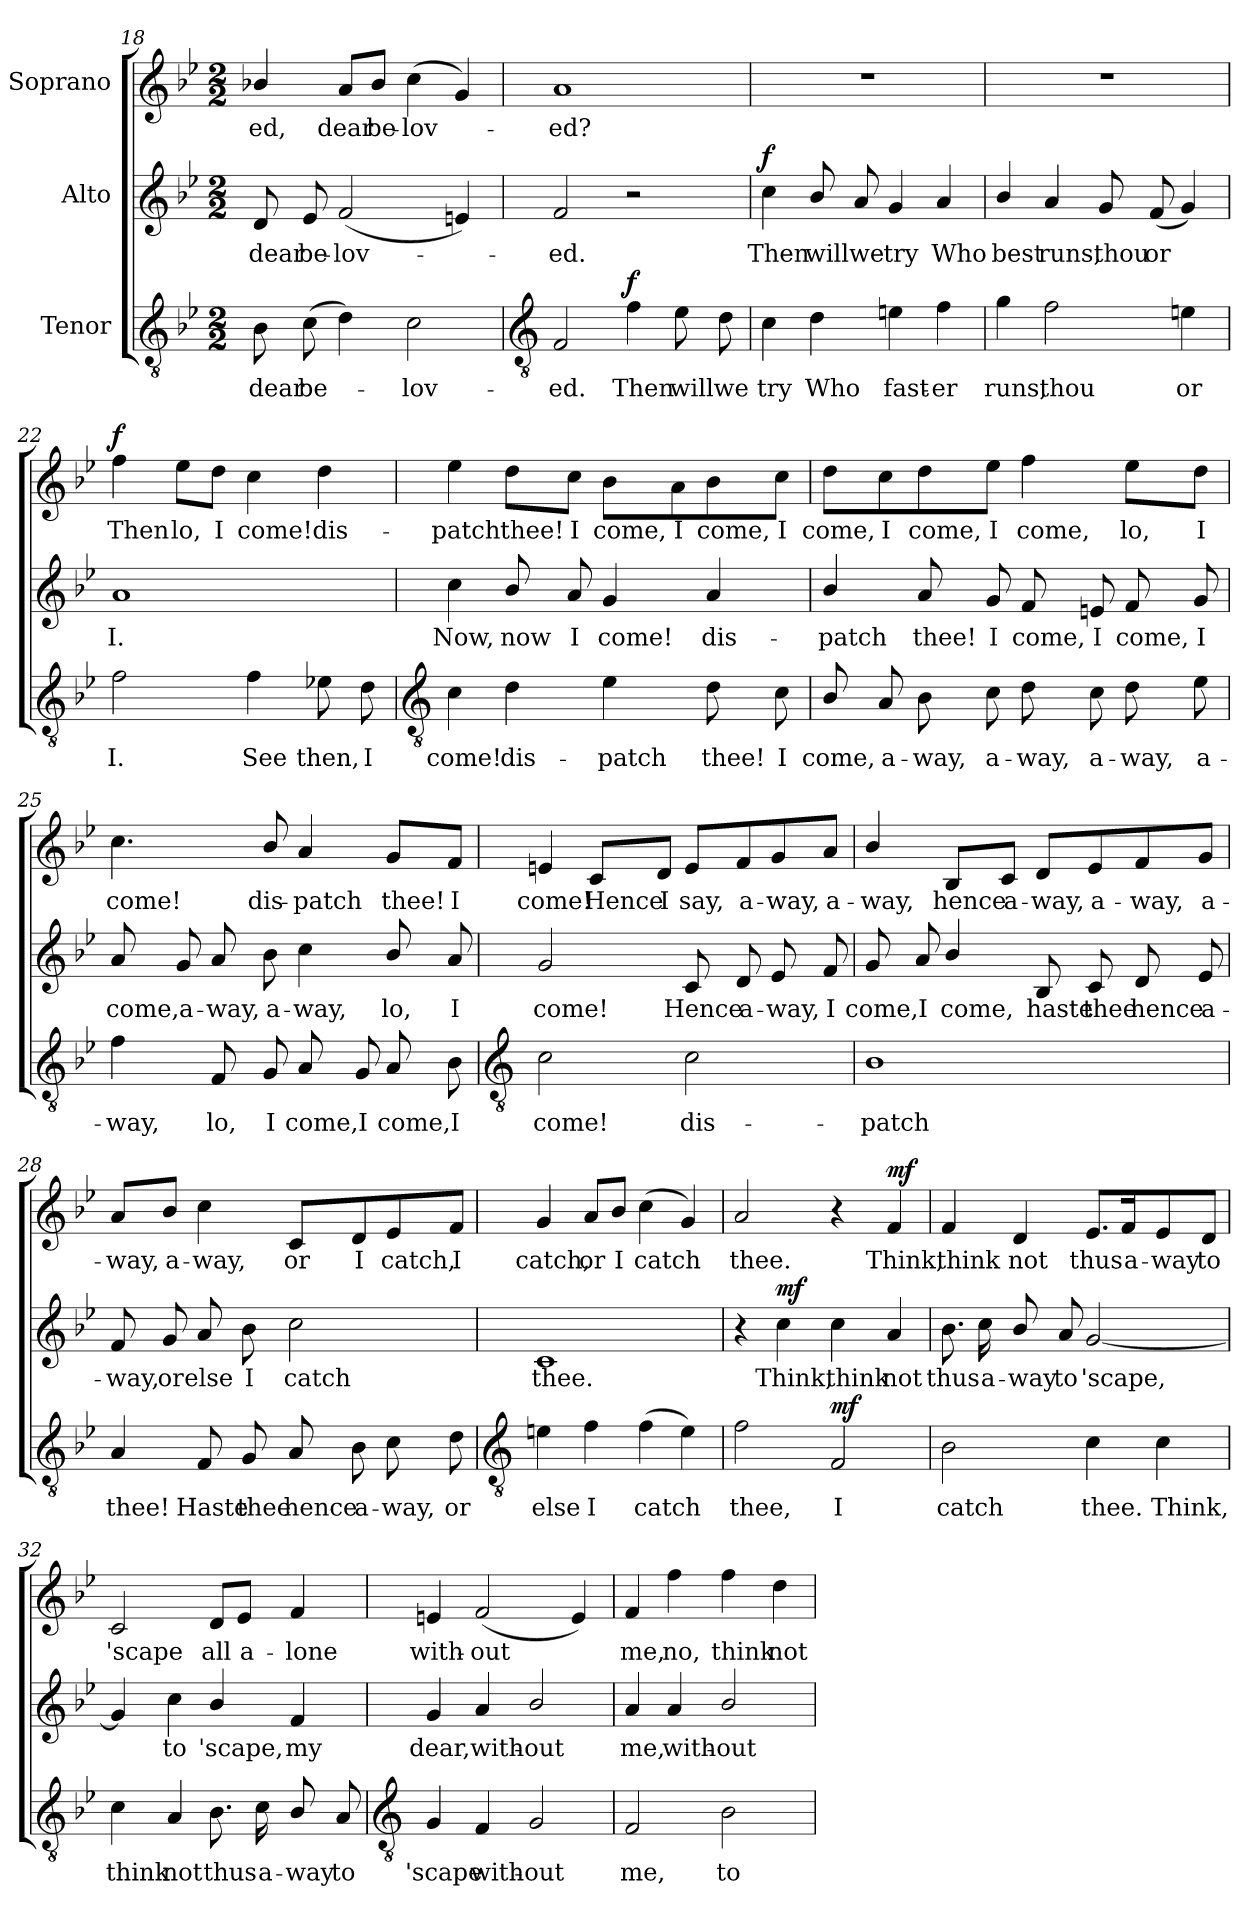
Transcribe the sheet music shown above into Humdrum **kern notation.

**kern	**text	**dynam	**kern	**text	**dynam	**kern	**text	**dynam
*part3	*part3	*part3	*part2	*part2	*part2	*part1	*part1	*part1
*staff3	*staff3	*staff3	*staff2	*staff2	*staff2	*staff1	*staff1	*staff1
*I"Tenor	*	*	*I"Alto	*	*	*I"Soprano	*	*
*clefGv2	*	*	*clefG2	*	*	*clefG2	*	*
*k[b-e-]	*	*	*k[b-e-]	*	*	*k[b-e-]	*	*
*B-:	*	*	*B-:	*	*	*B-:	*	*
*M2/2	*	*	*M2/2	*	*	*M2/2	*	*
=18	=18	=18	=18	=18	=18	=18	=18	=18
!	!LO:LY:b	!	!	!LO:LY:b	!	!	!LO:LY:b	!
8B-	dear	.	8d	dear	.	4b-X/	-ed,	.
!	!LO:LY:b	!	!	!LO:LY:b	!	!	!	!
(>8cL	be-	.	8e-	be-	.	.	.	.
!	!	!	!	!LO:LY:b	!	!	!LO:LY:b	!
4d)	.	.	(<2f	-lov-	.	8a/L	dear	.
!	!	!	!	!	!	!	!LO:LY:b	!
.	.	.	.	.	.	8b-/J	be-	.
!	!LO:LY:b	!	!	!	!	!	!LO:LY:b	!
2c	lov-	.	.	.	.	(<4cc	-lov-	.
.	.	.	4en)	.	.	4g)	.	.
!!LO:LB:g=z
=19	=19	=19	=19	=19	=19	=19	=19	=19
*clefGv2	*	*	*	*	*	*	*	*
!	!LO:LY:b	!	!	!LO:LY:b	!	!	!LO:LY:b	!
2F	-ed.	.	2f	ed.	.	1a	ed?	.
!	!LO:LY:b	!LO:DY:b	!	!	!	!	!	!
4f	Then	f	2r	.	.	.	.	.
!	!LO:LY:b	!	!	!	!	!	!	!
8e-	will	.	.	.	.	.	.	.
!	!LO:LY:b	!	!	!	!	!	!	!
8d	we	.	.	.	.	.	.	.
=20	=20	=20	=20	=20	=20	=20	=20	=20
!	!LO:LY:b	!	!	!LO:LY:b	!LO:DY:b	!	!	!
4c	try	.	4cc	Then	f	1r	.	.
!	!LO:LY:b	!	!	!LO:LY:b	!	!	!	!
4d	Who	.	8b-/	will	.	.	.	.
!	!	!	!	!LO:LY:b	!	!	!	!
.	.	.	8a	we	.	.	.	.
!	!LO:LY:b	!	!	!LO:LY:b	!	!	!	!
4en	fast-	.	4g	try	.	.	.	.
!	!LO:LY:b	!	!	!LO:LY:b	!	!	!	!
4f	-er	.	4a	Who	.	.	.	.
=21	=21	=21	=21	=21	=21	=21	=21	=21
!	!LO:LY:b	!	!	!LO:LY:b	!	!	!	!
4g	runs,	.	4b-/	best	.	1r	.	.
!	!LO:LY:b	!	!	!LO:LY:b	!	!	!	!
2f	thou	.	4a	runs,	.	.	.	.
!	!	!	!	!LO:LY:b	!	!	!	!
.	.	.	8g	thou	.	.	.	.
!	!	!	!	!LO:LY:b	!	!	!	!
.	.	.	(<8fL	or	.	.	.	.
!	!LO:LY:b	!	!	!	!	!	!	!
4en	or	.	4g)	.	.	.	.	.
=22	=22	=22	=22	=22	=22	=22	=22	=22
!	!LO:LY:b	!	!	!LO:LY:b	!	!	!LO:LY:b	!LO:DY:b
2f	I.	.	1a	I.	.	4ff	Then	f
!	!	!	!	!	!	!	!LO:LY:b	!
.	.	.	.	.	.	8ee-\L	lo,	.
!	!	!	!	!	!	!	!LO:LY:b	!
.	.	.	.	.	.	8dd\J	I	.
!	!LO:LY:b	!	!	!	!	!	!LO:LY:b	!
4f	See	.	.	.	.	4cc	come!	.
!	!LO:LY:b	!	!	!	!	!	!LO:LY:b	!
8e-X	then,	.	.	.	.	4dd	dis-	.
!	!LO:LY:b	!	!	!	!	!	!	!
8d	I	.	.	.	.	.	.	.
!!LO:LB:g=z
=23	=23	=23	=23	=23	=23	=23	=23	=23
*clefGv2	*	*	*	*	*	*	*	*
!	!LO:LY:b	!	!	!LO:LY:b	!	!	!LO:LY:b	!
4c	come!	.	4cc	Now,	.	4ee-	-patch	.
!	!LO:LY:b	!	!	!LO:LY:b	!	!	!LO:LY:b	!
4d	dis-	.	8b-/	now	.	8dd\L	thee!	.
!	!	!	!	!LO:LY:b	!	!	!LO:LY:b	!
.	.	.	8a	I	.	8cc\J	I	.
!	!LO:LY:b	!	!	!LO:LY:b	!	!	!LO:LY:b	!
4e-	-patch	.	4g	come!	.	8b-\L	come,	.
!	!	!	!	!	!	!	!LO:LY:b	!
.	.	.	.	.	.	8a\	I	.
!	!LO:LY:b	!	!	!LO:LY:b	!	!	!LO:LY:b	!
8d	thee!	.	4a	dis-	.	8b-\	come,	.
!	!LO:LY:b	!	!	!	!	!	!LO:LY:b	!
8c	I	.	.	.	.	8cc\J	I	.
=24	=24	=24	=24	=24	=24	=24	=24	=24
!	!LO:LY:b	!	!	!LO:LY:b	!	!	!LO:LY:b	!
8B-/	come,	.	4b-/	-patch	.	8dd\L	come,	.
!	!LO:LY:b	!	!	!	!	!	!LO:LY:b	!
8A	a-	.	.	.	.	8cc\	I	.
!	!LO:LY:b	!	!	!LO:LY:b	!	!	!LO:LY:b	!
8B-	-way,	.	8a	thee!	.	8dd\	come,	.
!	!LO:LY:b	!	!	!LO:LY:b	!	!	!LO:LY:b	!
8c	a-	.	8g	I	.	8ee-\J	I	.
!	!LO:LY:b	!	!	!LO:LY:b	!	!	!LO:LY:b	!
8d	-way,	.	8f	come,	.	4ff	come,	.
!	!LO:LY:b	!	!	!LO:LY:b	!	!	!	!
8c	a-	.	8en	I	.	.	.	.
!	!LO:LY:b	!	!	!LO:LY:b	!	!	!LO:LY:b	!
8d	-way,	.	8f	come,	.	8ee-\L	lo,	.
!	!LO:LY:b	!	!	!LO:LY:b	!	!	!LO:LY:b	!
8e-	a-	.	8g	I	.	8dd\J	I	.
=25	=25	=25	=25	=25	=25	=25	=25	=25
!	!LO:LY:b	!	!	!LO:LY:b	!	!	!LO:LY:b	!
4f	-way,	.	8a	come,	.	4.cc	come!	.
!	!	!	!	!LO:LY:b	!	!	!	!
.	.	.	8g	a-	.	.	.	.
!	!LO:LY:b	!	!	!LO:LY:b	!	!	!	!
8F	lo,	.	8a	-way,	.	.	.	.
!	!LO:LY:b	!	!	!LO:LY:b	!	!	!LO:LY:b	!
8G	I	.	8b-	a-	.	8b-/	dis-	.
!	!LO:LY:b	!	!	!LO:LY:b	!	!	!LO:LY:b	!
8A	come,	.	4cc	-way,	.	4a	-patch	.
!	!LO:LY:b	!	!	!	!	!	!	!
8G	I	.	.	.	.	.	.	.
!	!LO:LY:b	!	!	!LO:LY:b	!	!	!LO:LY:b	!
8A	come,	.	8b-/	lo,	.	8g/L	thee!	.
!	!LO:LY:b	!	!	!LO:LY:b	!	!	!LO:LY:b	!
8B-	I	.	8a	I	.	8f/J	I	.
!!LO:LB:g=z
=26	=26	=26	=26	=26	=26	=26	=26	=26
*clefGv2	*	*	*	*	*	*	*	*
!	!LO:LY:b	!	!	!LO:LY:b	!	!	!LO:LY:b	!
2c	come!	.	2g	come!	.	4en	come!	.
!	!	!	!	!	!	!	!LO:LY:b	!
.	.	.	.	.	.	8c/L	Hence	.
!	!	!	!	!	!	!	!LO:LY:b	!
.	.	.	.	.	.	8d/J	I	.
!	!LO:LY:b	!	!	!LO:LY:b	!	!	!LO:LY:b	!
2c	dis-	.	8c	Hence	.	8e/L	say,	.
!	!	!	!	!LO:LY:b	!	!	!LO:LY:b	!
.	.	.	8d	a-	.	8f/	a-	.
!	!	!	!	!LO:LY:b	!	!	!LO:LY:b	!
.	.	.	8e-	-way,	.	8g/	-way,	.
!	!	!	!	!LO:LY:b	!	!	!LO:LY:b	!
.	.	.	8f	I	.	8a/J	a-	.
=27	=27	=27	=27	=27	=27	=27	=27	=27
!	!LO:LY:b	!	!	!LO:LY:b	!	!	!LO:LY:b	!
1B-	-patch	.	8g	come,	.	4b-/	-way,	.
!	!	!	!	!LO:LY:b	!	!	!	!
.	.	.	8a	I	.	.	.	.
!	!	!	!	!LO:LY:b	!	!	!LO:LY:b	!
.	.	.	4b-/	come,	.	8B-/L	hence	.
!	!	!	!	!	!	!	!LO:LY:b	!
.	.	.	.	.	.	8c/J	a-	.
!	!	!	!	!LO:LY:b	!	!	!LO:LY:b	!
.	.	.	8B-	haste	.	8d/L	-way,	.
!	!	!	!	!LO:LY:b	!	!	!LO:LY:b	!
.	.	.	8c	thee	.	8e-/	a-	.
!	!	!	!	!LO:LY:b	!	!	!LO:LY:b	!
.	.	.	8d	hence	.	8f/	-way,	.
!	!	!	!	!LO:LY:b	!	!	!LO:LY:b	!
.	.	.	8e-	a-	.	8g/J	a-	.
=28	=28	=28	=28	=28	=28	=28	=28	=28
!	!LO:LY:b	!	!	!LO:LY:b	!	!	!LO:LY:b	!
4A	thee!	.	8f	-way,	.	8a/L	-way,	.
!	!	!	!	!LO:LY:b	!	!	!LO:LY:b	!
.	.	.	8g	or	.	8b-/J	a-	.
!	!LO:LY:b	!	!	!LO:LY:b	!	!	!LO:LY:b	!
8F	Haste	.	8a	else	.	4cc	-way,	.
!	!LO:LY:b	!	!	!LO:LY:b	!	!	!	!
8G	thee	.	8b-	I	.	.	.	.
!	!LO:LY:b	!	!	!LO:LY:b	!	!	!LO:LY:b	!
8A	hence	.	2cc	catch	.	8c/L	or	.
!	!LO:LY:b	!	!	!	!	!	!LO:LY:b	!
8B-	a-	.	.	.	.	8d/	I	.
!	!LO:LY:b	!	!	!	!	!	!LO:LY:b	!
8c	-way,	.	.	.	.	8e-/	catch,	.
!	!LO:LY:b	!	!	!	!	!	!LO:LY:b	!
8d	or	.	.	.	.	8f/J	I	.
!!LO:LB:g=z
=29	=29	=29	=29	=29	=29	=29	=29	=29
*clefGv2	*	*	*	*	*	*	*	*
!	!LO:LY:b	!	!	!LO:LY:b	!	!	!LO:LY:b	!
4en	else	.	1c	thee.	.	4g	catch,	.
!	!LO:LY:b	!	!	!	!	!	!LO:LY:b	!
4f	I	.	.	.	.	8a/L	or	.
!	!	!	!	!	!	!	!LO:LY:b	!
.	.	.	.	.	.	8b-/J	I	.
!	!LO:LY:b	!	!	!	!	!	!LO:LY:b	!
(>4f	catch	.	.	.	.	(<4cc	catch	.
4e)	.	.	.	.	.	4g)	.	.
=30	=30	=30	=30	=30	=30	=30	=30	=30
!	!LO:LY:b	!	!	!	!	!	!LO:LY:b	!
2f	thee,	.	4r	.	.	2a	thee.	.
!	!	!	!	!LO:LY:b	!LO:DY:b	!	!	!
.	.	.	4cc	Think,	mf	.	.	.
!	!LO:LY:b	!LO:DY:b	!	!LO:LY:b	!	!	!	!
2F	I	mf	4cc	think	.	4r	.	.
!	!	!	!	!LO:LY:b	!	!	!LO:LY:b	!LO:DY:b
.	.	.	4a	not	.	4f	Think,	mf
=31	=31	=31	=31	=31	=31	=31	=31	=31
!	!LO:LY:b	!	!	!LO:LY:b	!	!	!LO:LY:b	!
2B-	catch	.	8.b-	thus	.	4f	think	.
!	!	!	!	!LO:LY:b	!	!	!	!
.	.	.	16cc	a-	.	.	.	.
!	!	!	!	!LO:LY:b	!	!	!LO:LY:b	!
.	.	.	8b-/	-way	.	4d	not	.
!	!	!	!	!LO:LY:b	!	!	!	!
.	.	.	8a	to	.	.	.	.
!	!LO:LY:b	!	!	!LO:LY:b	!	!	!LO:LY:b	!
4c	thee.	.	[2g	'scape,	.	8.e-/L	thus	.
!	!	!	!	!	!	!	!LO:LY:b	!
.	.	.	.	.	.	16f/K	a-	.
!	!LO:LY:b	!	!	!	!	!	!LO:LY:b	!
4c	Think,	.	.	.	.	8e-/	-way	.
!	!	!	!	!	!	!	!LO:LY:b	!
.	.	.	.	.	.	8d/J	to	.
=32	=32	=32	=32	=32	=32	=32	=32	=32
!	!LO:LY:b	!	!	!	!	!	!LO:LY:b	!
4c	think	.	4g]	.	.	2c	'scape	.
!	!LO:LY:b	!	!	!LO:LY:b	!	!	!	!
4A	not	.	4cc	to	.	.	.	.
!	!LO:LY:b	!	!	!LO:LY:b	!	!	!LO:LY:b	!
8.B-	thus	.	4b-/	'scape,	.	8d/L	all	.
!	!	!	!	!	!	!	!LO:LY:b	!
.	.	.	.	.	.	8e-/J	a-	.
!	!LO:LY:b	!	!	!	!	!	!	!
16c	a-	.	.	.	.	.	.	.
!	!LO:LY:b	!	!	!LO:LY:b	!	!	!LO:LY:b	!
8B-/	-way	.	4f	my	.	4f	-lone	.
!	!LO:LY:b	!	!	!	!	!	!	!
8A	to	.	.	.	.	.	.	.
!!LO:LB:g=z
=33	=33	=33	=33	=33	=33	=33	=33	=33
*clefGv2	*	*	*	*	*	*	*	*
!	!LO:LY:b	!	!	!LO:LY:b	!	!	!LO:LY:b	!
4G	'scape	.	4g	dear,	.	4en	with-	.
!	!LO:LY:b	!	!	!LO:LY:b	!	!	!LO:LY:b	!
4F	with-	.	4a	with-	.	(<2f	-out	.
!	!LO:LY:b	!	!	!LO:LY:b	!	!	!	!
2G	-out	.	2b-/	-out	.	.	.	.
.	.	.	.	.	.	4e)	.	.
=34	=34	=34	=34	=34	=34	=34	=34	=34
!	!LO:LY:b	!	!	!LO:LY:b	!	!	!LO:LY:b	!
2F	me,	.	4a	me,	.	4f	me,	.
!	!	!	!	!LO:LY:b	!	!	!LO:LY:b	!
.	.	.	4a	with-	.	4ff	no,	.
!	!LO:LY:b	!	!	!LO:LY:b	!	!	!LO:LY:b	!
2B-	to	.	2b-/	-out	.	4ff	think	.
!	!	!	!	!	!	!	!LO:LY:b	!
.	.	.	.	.	.	4dd	not	.
=	=	=	=	=	=	=	=	=
*-	*-	*-	*-	*-	*-	*-	*-	*-
